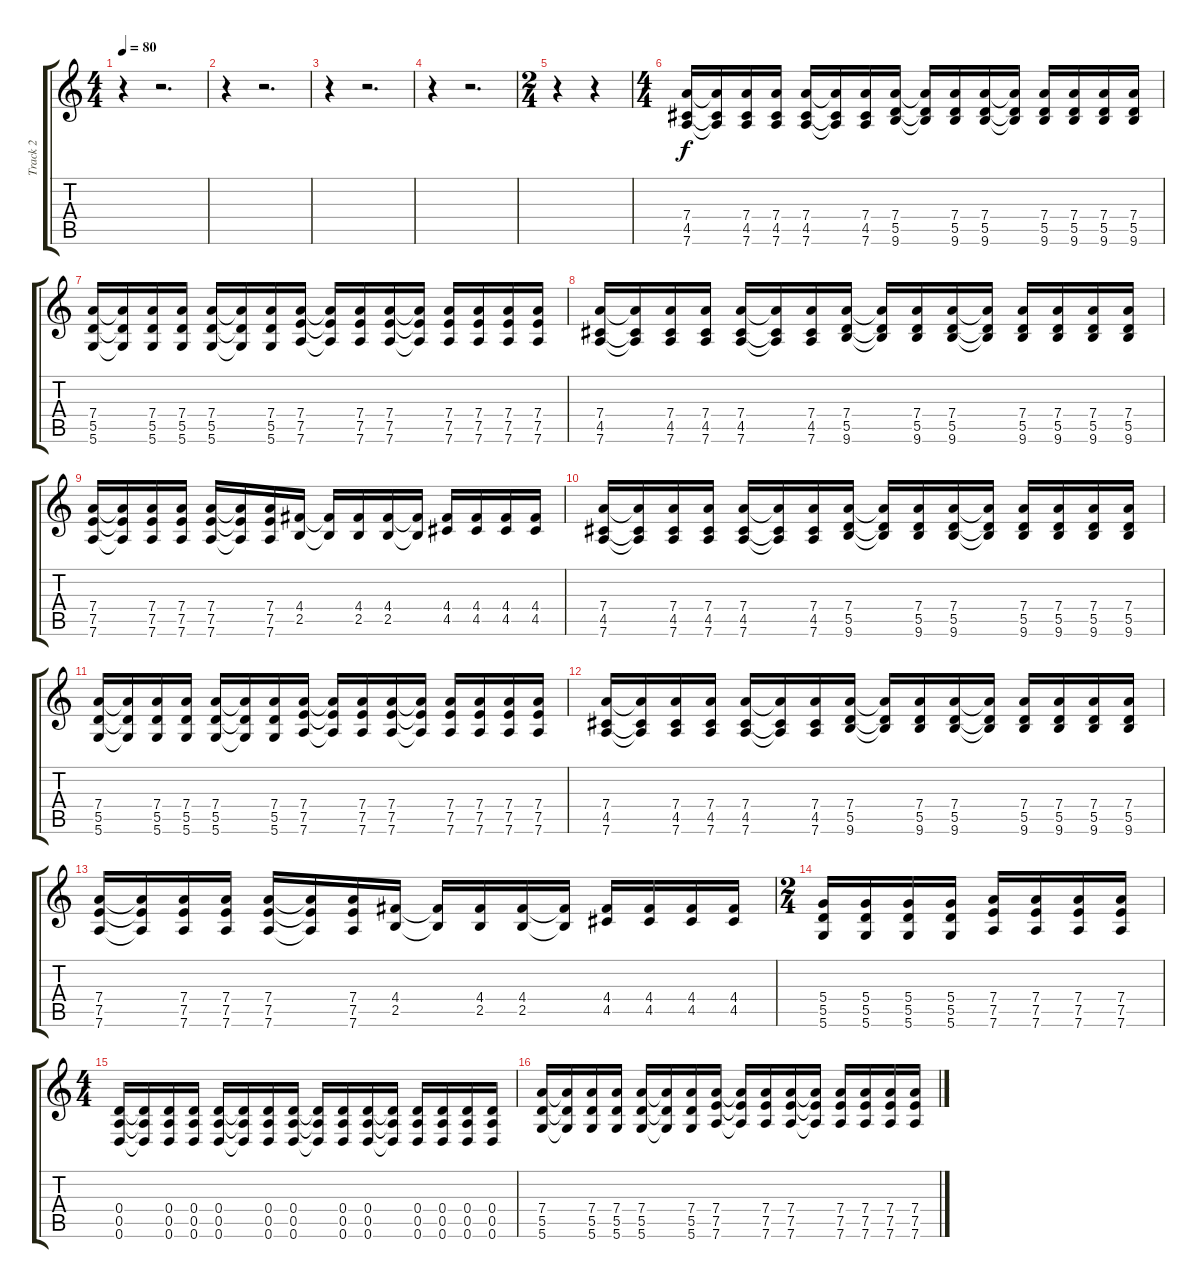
\track ("Track 2" "Track 2") {instrument distortionguitar}
\staff {score tabs}
\tuning (E4 B3 G3 D3 A2 D2) {hide}
\ts (4 4)
\tempo 80
\clef g2
\ks c
r.4{dy f} r.2{d} |
r.4 r.2{d} |
r.4 r.2{d} |
r.4 r.2{d} |
\ts (2 4)
r.4 r.4 |
\ts (4 4)
(7.4 4.5 7.6).16 (7.4{t} 4.5{t} 7.6{t}).16 (7.4 4.5 7.6).16 (7.4 4.5 7.6).16 (7.4 4.5 7.6).16 (7.4{t} 4.5{t} 7.6{t}).16 (7.4 4.5 7.6).16 (7.4 5.5 9.6).16 (7.4{t} 5.5{t} 9.6{t}).16 (7.4 5.5 9.6).16 (7.4 5.5 9.6).16 (7.4{t} 5.5{t} 9.6{t}).16 (7.4 5.5 9.6).16 (7.4 5.5 9.6).16 (7.4 5.5 9.6).16 (7.4 5.5 9.6).16 |
(7.4 5.5 5.6).16 (7.4{t} 5.5{t} 5.6{t}).16 (7.4 5.5 5.6).16 (7.4 5.5 5.6).16 (7.4 5.5 5.6).16 (7.4{t} 5.5{t} 5.6{t}).16 (7.4 5.5 5.6).16 (7.4 7.5 7.6).16 (7.4{t} 7.5{t} 7.6{t}).16 (7.4 7.5 7.6).16 (7.4 7.5 7.6).16 (7.4{t} 7.5{t} 7.6{t}).16 (7.4 7.5 7.6).16 (7.4 7.5 7.6).16 (7.4 7.5 7.6).16 (7.4 7.5 7.6).16 |
(7.4 4.5 7.6).16 (7.4{t} 4.5{t} 7.6{t}).16 (7.4 4.5 7.6).16 (7.4 4.5 7.6).16 (7.4 4.5 7.6).16 (7.4{t} 4.5{t} 7.6{t}).16 (7.4 4.5 7.6).16 (7.4 5.5 9.6).16 (7.4{t} 5.5{t} 9.6{t}).16 (7.4 5.5 9.6).16 (7.4 5.5 9.6).16 (7.4{t} 5.5{t} 9.6{t}).16 (7.4 5.5 9.6).16 (7.4 5.5 9.6).16 (7.4 5.5 9.6).16 (7.4 5.5 9.6).16 |
(7.4 7.5 7.6).16 (7.4{t} 7.5{t} 7.6{t}).16 (7.4 7.5 7.6).16 (7.4 7.5 7.6).16 (7.4 7.5 7.6).16 (7.4{t} 7.5{t} 7.6{t}).16 (7.4 7.5 7.6).16 (4.4 2.5).16 (4.4{t} 2.5{t}).16 (4.4 2.5).16 (4.4 2.5).16 (4.4{t} 2.5{t}).16 (4.4 4.5).16 (4.4 4.5).16 (4.4 4.5).16 (4.4 4.5).16 |
(7.4 4.5 7.6).16 (7.4{t} 4.5{t} 7.6{t}).16 (7.4 4.5 7.6).16 (7.4 4.5 7.6).16 (7.4 4.5 7.6).16 (7.4{t} 4.5{t} 7.6{t}).16 (7.4 4.5 7.6).16 (7.4 5.5 9.6).16 (7.4{t} 5.5{t} 9.6{t}).16 (7.4 5.5 9.6).16 (7.4 5.5 9.6).16 (7.4{t} 5.5{t} 9.6{t}).16 (7.4 5.5 9.6).16 (7.4 5.5 9.6).16 (7.4 5.5 9.6).16 (7.4 5.5 9.6).16 |
(7.4 5.5 5.6).16 (7.4{t} 5.5{t} 5.6{t}).16 (7.4 5.5 5.6).16 (7.4 5.5 5.6).16 (7.4 5.5 5.6).16 (7.4{t} 5.5{t} 5.6{t}).16 (7.4 5.5 5.6).16 (7.4 7.5 7.6).16 (7.4{t} 7.5{t} 7.6{t}).16 (7.4 7.5 7.6).16 (7.4 7.5 7.6).16 (7.4{t} 7.5{t} 7.6{t}).16 (7.4 7.5 7.6).16 (7.4 7.5 7.6).16 (7.4 7.5 7.6).16 (7.4 7.5 7.6).16 |
(7.4 4.5 7.6).16 (7.4{t} 4.5{t} 7.6{t}).16 (7.4 4.5 7.6).16 (7.4 4.5 7.6).16 (7.4 4.5 7.6).16 (7.4{t} 4.5{t} 7.6{t}).16 (7.4 4.5 7.6).16 (7.4 5.5 9.6).16 (7.4{t} 5.5{t} 9.6{t}).16 (7.4 5.5 9.6).16 (7.4 5.5 9.6).16 (7.4{t} 5.5{t} 9.6{t}).16 (7.4 5.5 9.6).16 (7.4 5.5 9.6).16 (7.4 5.5 9.6).16 (7.4 5.5 9.6).16 |
(7.4 7.5 7.6).16 (7.4{t} 7.5{t} 7.6{t}).16 (7.4 7.5 7.6).16 (7.4 7.5 7.6).16 (7.4 7.5 7.6).16 (7.4{t} 7.5{t} 7.6{t}).16 (7.4 7.5 7.6).16 (4.4 2.5).16 (4.4{t} 2.5{t}).16 (4.4 2.5).16 (4.4 2.5).16 (4.4{t} 2.5{t}).16 (4.4 4.5).16 (4.4 4.5).16 (4.4 4.5).16 (4.4 4.5).16 |
\ts (2 4)
(5.4 5.5 5.6).16 (5.4 5.5 5.6).16 (5.4 5.5 5.6).16 (5.4 5.5 5.6).16 (7.4 7.5 7.6).16 (7.4 7.5 7.6).16 (7.4 7.5 7.6).16 (7.4 7.5 7.6).16 |
\ts (4 4)
(0.4 0.5 0.6).16 (0.4{t} 0.5{t} 0.6{t}).16 (0.4 0.5 0.6).16 (0.4 0.5 0.6).16 (0.4 0.5 0.6).16 (0.4{t} 0.5{t} 0.6{t}).16 (0.4 0.5 0.6).16 (0.4 0.5 0.6).16 (0.4{t} 0.5{t} 0.6{t}).16 (0.4 0.5 0.6).16 (0.4 0.5 0.6).16 (0.4{t} 0.5{t} 0.6{t}).16 (0.4 0.5 0.6).16 (0.4 0.5 0.6).16 (0.4 0.5 0.6).16 (0.4 0.5 0.6).16 |
(7.4 5.5 5.6).16 (7.4{t} 5.5{t} 5.6{t}).16 (7.4 5.5 5.6).16 (7.4 5.5 5.6).16 (7.4 5.5 5.6).16 (7.4{t} 5.5{t} 5.6{t}).16 (7.4 5.5 5.6).16 (7.4 7.5 7.6).16 (7.4{t} 7.5{t} 7.6{t}).16 (7.4 7.5 7.6).16 (7.4 7.5 7.6).16 (7.4{t} 7.5{t} 7.6{t}).16 (7.4 7.5 7.6).16 (7.4 7.5 7.6).16 (7.4 7.5 7.6).16 (7.4 7.5 7.6).16
